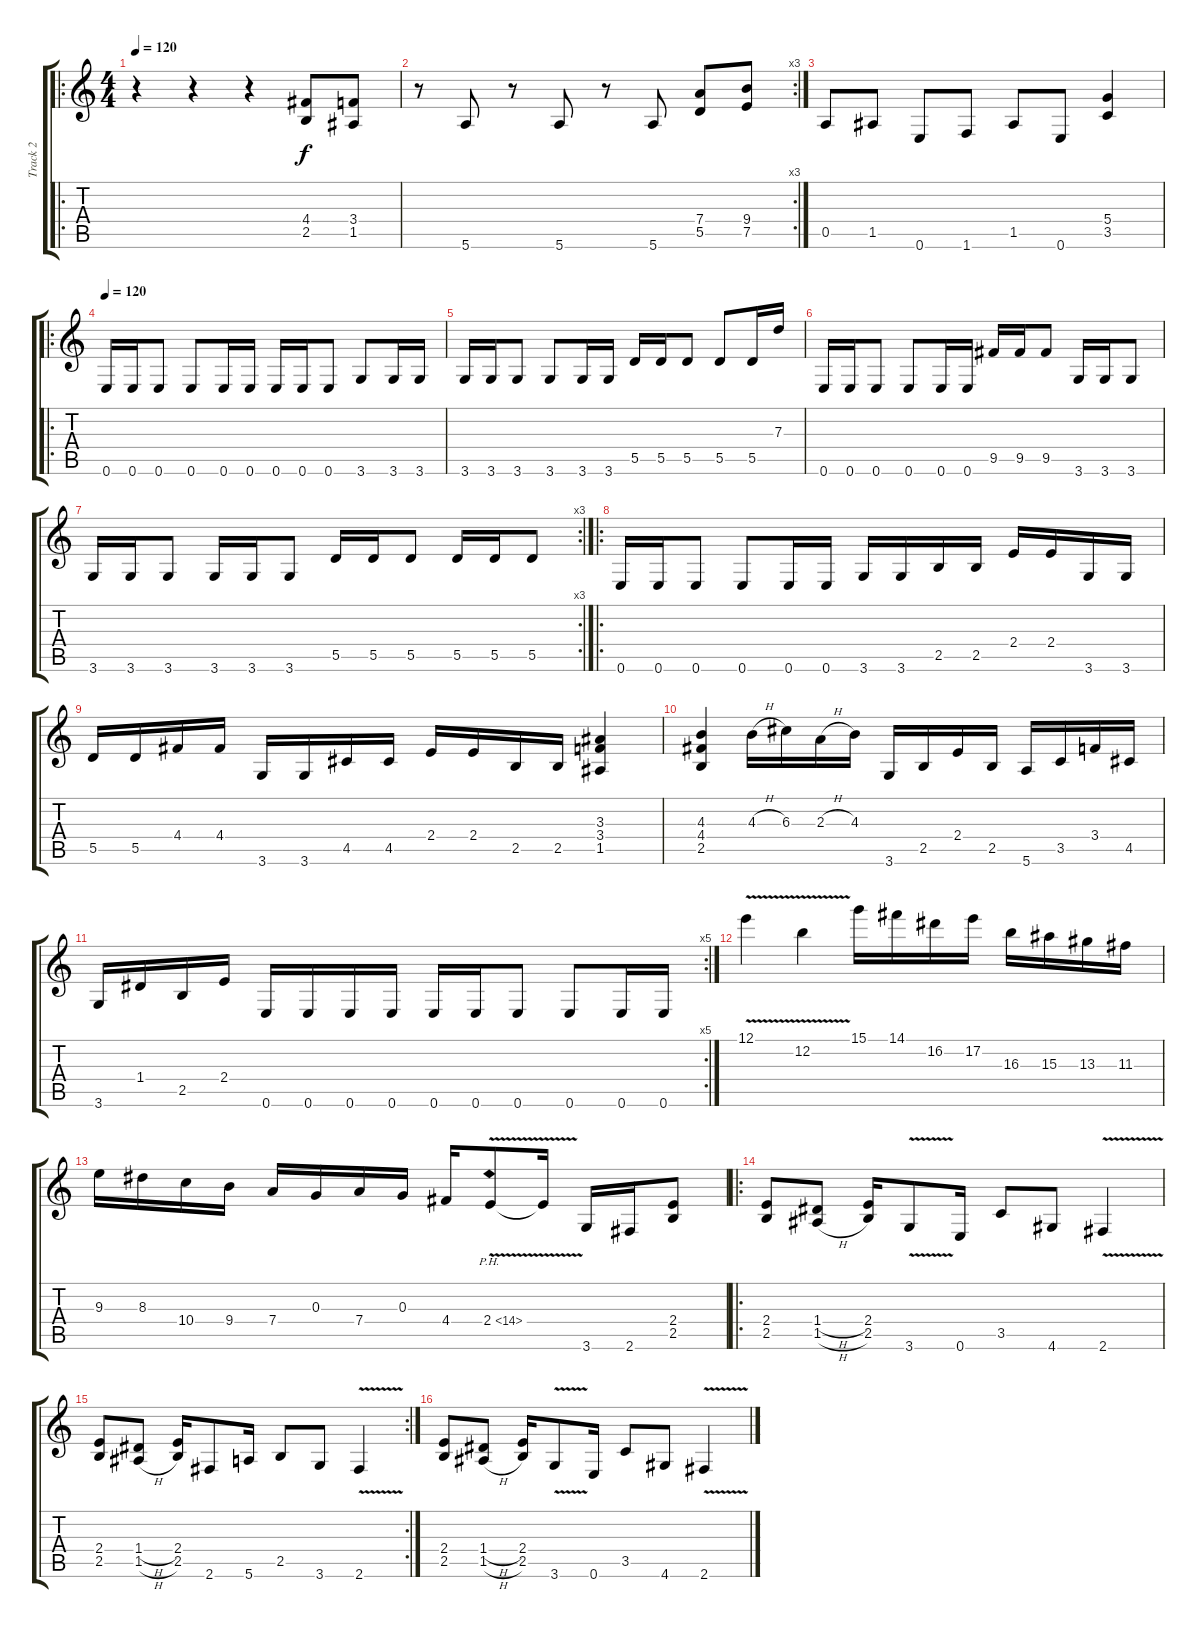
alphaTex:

\track ("Track 2" "Track 2") {instrument distortionguitar}
\staff {score tabs}
\tuning (E4 B3 G3 D3 A2 E2) {hide}
\ro
\ts (4 4)
\tempo 120
\tempo 160
\tempo 120
\clef g2
\ks c
r.4{dy f instrument distortionguitar} r.4 r.4 (4.4 2.5).8 (3.4 1.5).8 |
\rc 3
r.8 5.6.8 r.8 5.6.8 r.8 5.6.8 (7.4 5.5).8 (9.4 7.5).8 |
0.5.8 1.5.8 0.6.8 1.6.8 1.5.8 0.6.8 (5.4 3.5).4 |
\ro
\tempo 120
0.6.16 0.6.16 0.6.8 0.6.8 0.6.16 0.6.16 0.6.16 0.6.16 0.6.8 3.6.8 3.6.16 3.6.16 |
3.6.16 3.6.16 3.6.8 3.6.8 3.6.16 3.6.16 5.5.16 5.5.16 5.5.8 5.5.8 5.5.16 7.3.16 |
0.6.16 0.6.16 0.6.8 0.6.8 0.6.16 0.6.16 9.5.16 9.5.16 9.5.8 3.6.16 3.6.16 3.6.8 |
\rc 3
3.6.16 3.6.16 3.6.8 3.6.16 3.6.16 3.6.8 5.5.16 5.5.16 5.5.8 5.5.16 5.5.16 5.5.8 |
\ro
0.6.16 0.6.16 0.6.8 0.6.8 0.6.16 0.6.16 3.6.16 3.6.16 2.5.16 2.5.16 2.4.16 2.4.16 3.6.16 3.6.16 |
5.5.16 5.5.16 4.4.16 4.4.16 3.6.16 3.6.16 4.5.16 4.5.16 2.4.16 2.4.16 2.5.16 2.5.16 (3.3 3.4 1.5).4 |
(4.3 4.4 2.5).4 4.3{h}.16{volume 16} 6.3.16 2.3{h}.16 4.3.16 3.6.16{volume 14} 2.5.16 2.4.16 2.5.16 5.6.16 3.5.16 3.4.16 4.5.16 |
\rc 5
3.6.16 1.4.16 2.5.16 2.4.16 0.6.16 0.6.16 0.6.16 0.6.16 0.6.16 0.6.16 0.6.8 0.6.8 0.6.16 0.6.16 |
12.1{v}.4 12.2{v}.4 15.1.16 14.1.16 16.2.16 17.2.16 16.3.16 15.3.16 13.3.16 11.3.16 |
9.3.16 8.3.16 10.4.16 9.4.16 7.4.16 0.3.16 7.4.16 0.3.16 4.4.16 2.4{ph 12 v}.8 2.4{t}.16 3.6.16 2.6.16 (2.4 2.5).8 |
\ro
(2.4 2.5).8 (1.4{h} 1.5{h}).8 (2.4 2.5).16 3.6{v}.8 0.6.16 3.5.8 4.6.8 2.6{v}.4 |
\rc 2
(2.4 2.5).8 (1.4{h} 1.5{h}).8 (2.4 2.5).16 2.6.8 5.6.16 2.5.8 3.6.8 2.6{v}.4 |
(2.4 2.5).8 (1.4{h} 1.5{h}).8 (2.4 2.5).16 3.6{v}.8 0.6.16 3.5.8 4.6.8 2.6{v}.4
